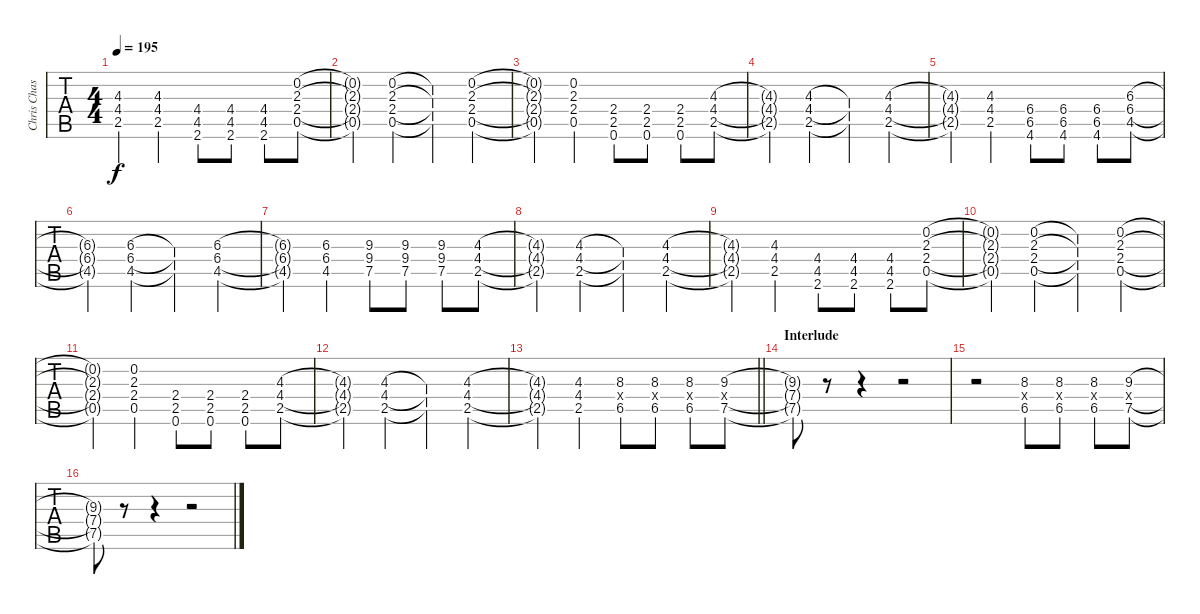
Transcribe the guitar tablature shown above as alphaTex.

\track ("Chris Chasse - Guitar One" "Chris Chas") {instrument distortionguitar}
\staff {tabs}
\tuning (Eb4 Bb3 Gb3 Db3 Ab2 Eb2) {hide}
\ts (4 4)
\tempo 195
\clef g2
\ks c
(4.3{t} 4.4{t} 2.5{t}).4{dy f} (4.3 4.4 2.5).4 (4.4 4.5 2.6).8 (4.4 4.5 2.6).8 (4.4 4.5 2.6).8 (0.2 2.3 2.4 0.5).8 |
(0.2{t} 2.3{t} 2.4{t} 0.5{t}).4 (0.2 2.3 2.4 0.5).4 (0.2{t} 2.3{t} 2.4{t} 0.5{t}).4 (0.2 2.3 2.4 0.5).4 |
(0.2{t} 2.3{t} 2.4{t} 0.5{t}).4 (0.2 2.3 2.4 0.5).4 (2.4 2.5 0.6).8 (2.4 2.5 0.6).8 (2.4 2.5 0.6).8 (4.3 4.4 2.5).8 |
(4.3{t} 4.4{t} 2.5{t}).4 (4.3 4.4 2.5).4 (4.3{t} 4.4{t} 2.5{t}).4 (4.3 4.4 2.5).4 |
(4.3{t} 4.4{t} 2.5{t}).4 (4.3 4.4 2.5).4 (6.4 6.5 4.6).8 (6.4 6.5 4.6).8 (6.4 6.5 4.6).8 (6.3 6.4 4.5).8 |
(6.3{t} 6.4{t} 4.5{t}).4 (6.3 6.4 4.5).4 (6.3{t} 6.4{t} 4.5{t}).4 (6.3 6.4 4.5).4 |
(6.3{t} 6.4{t} 4.5{t}).4 (6.3 6.4 4.5).4 (9.3 9.4 7.5).8 (9.3 9.4 7.5).8 (9.3 9.4 7.5).8 (4.3 4.4 2.5).8 |
(4.3{t} 4.4{t} 2.5{t}).4 (4.3 4.4 2.5).4 (4.3{t} 4.4{t} 2.5{t}).4 (4.3 4.4 2.5).4 |
(4.3{t} 4.4{t} 2.5{t}).4 (4.3 4.4 2.5).4 (4.4 4.5 2.6).8 (4.4 4.5 2.6).8 (4.4 4.5 2.6).8 (0.2 2.3 2.4 0.5).8 |
(0.2{t} 2.3{t} 2.4{t} 0.5{t}).4 (0.2 2.3 2.4 0.5).4 (0.2{t} 2.3{t} 2.4{t} 0.5{t}).4 (0.2 2.3 2.4 0.5).4 |
(0.2{t} 2.3{t} 2.4{t} 0.5{t}).4 (0.2 2.3 2.4 0.5).4 (2.4 2.5 0.6).8 (2.4 2.5 0.6).8 (2.4 2.5 0.6).8 (4.3 4.4 2.5).8 |
(4.3{t} 4.4{t} 2.5{t}).4 (4.3 4.4 2.5).4 (4.3{t} 4.4{t} 2.5{t}).4 (4.3 4.4 2.5).4 |
\barLineRight lightlight
(4.3{t} 4.4{t} 2.5{t}).4 (4.3 4.4 2.5).4 (8.3 6.4{x} 6.5).8 (8.3 6.4{x} 6.5).8 (8.3 6.4{x} 6.5).8 (9.3 7.4{x} 7.5).8 |
\section ("" "Interlude")
(9.3{t} 7.4{t} 7.5{t}).8 r.8 r.4 r.2 |
r.2 (8.3 6.4{x} 6.5).8 (8.3 6.4{x} 6.5).8 (8.3 6.4{x} 6.5).8 (9.3 7.4{x} 7.5).8 |
(9.3{t} 7.4{t} 7.5{t}).8 r.8 r.4 r.2
